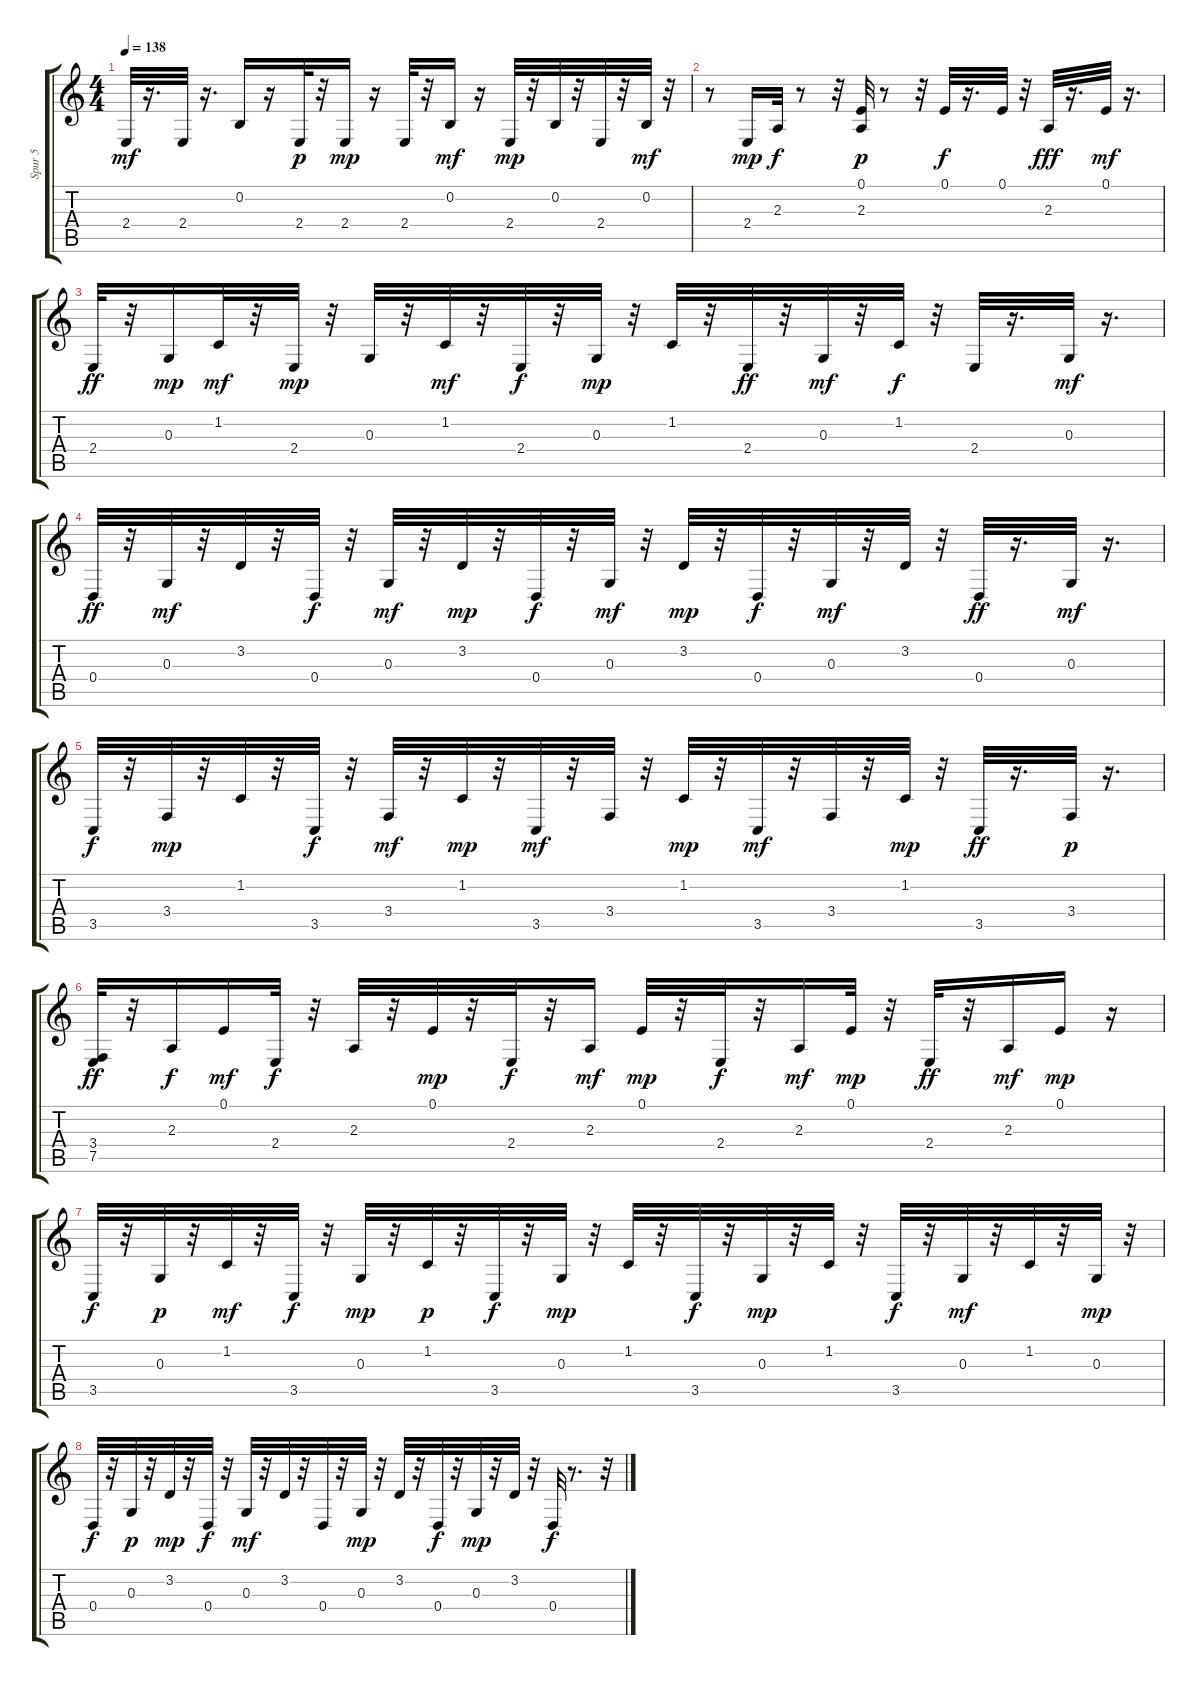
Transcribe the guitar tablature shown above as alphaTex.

\track ("Spur 5" "Spur 5") {instrument shamisen}
\staff {score tabs}
\tuning (E4 B3 G3 D3 A2 E2) {hide}
\ts (4 4)
\tempo 138
\clef g2
\ks c
2.4.32{dy mf} r.16{d} 2.4.32 r.16{d} 0.2.16 r.16 2.4.32{dy p} r.32 2.4.16{dy mp} r.16 2.4.32 r.32 0.2.16{dy mf} r.16 2.4.32{dy mp} r.32 0.2.32 r.32 2.4.32 r.32 0.2.32{dy mf} r.32 |
r.8 2.4.16{dy mp} 2.3.32{dy f} r.8 r.32 (0.1 2.3).32{dy p} r.8 r.32 0.1.32{dy f} r.16{d} 0.1.32 r.32 2.3.32{dy fff} r.16{d} 0.1.32{dy mf} r.16{d} |
2.4.32{dy ff} r.32 0.3.16{dy mp} 1.2.32{dy mf} r.32 2.4.32{dy mp} r.32 0.3.32 r.32 1.2.32{dy mf} r.32 2.4.32{dy f} r.32 0.3.32{dy mp} r.32 1.2.32 r.32 2.4.32{dy ff} r.32 0.3.32{dy mf} r.32 1.2.32{dy f} r.32 2.4.32 r.16{d} 0.3.32{dy mf} r.16{d} |
0.4.32{dy ff} r.32 0.3.32{dy mf} r.32 3.2.32 r.32 0.4.32{dy f} r.32 0.3.32{dy mf} r.32 3.2.32{dy mp} r.32 0.4.32{dy f} r.32 0.3.32{dy mf} r.32 3.2.32{dy mp} r.32 0.4.32{dy f} r.32 0.3.32{dy mf} r.32 3.2.32 r.32 0.4.32{dy ff} r.16{d} 0.3.32{dy mf} r.16{d} |
3.5.32{dy f} r.32 3.4.32{dy mp} r.32 1.2.32 r.32 3.5.32{dy f} r.32 3.4.32{dy mf} r.32 1.2.32{dy mp} r.32 3.5.32{dy mf} r.32 3.4.32 r.32 1.2.32{dy mp} r.32 3.5.32{dy mf} r.32 3.4.32 r.32 1.2.32{dy mp} r.32 3.5.32{dy ff} r.16{d} 3.4.32{dy p} r.16{d} |
(3.4 7.5).32{dy ff} r.32 2.3.16{dy f} 0.1.16{dy mf} 2.4.32{dy f} r.32 2.3.32 r.32 0.1.32{dy mp} r.32 2.4.32{dy f} r.32 2.3.16{dy mf} 0.1.32{dy mp} r.32 2.4.32{dy f} r.32 2.3.16{dy mf} 0.1.32{dy mp} r.32 2.4.32{dy ff} r.32 2.3.16{dy mf} 0.1.16{dy mp} r.16 |
3.5.32{dy f} r.32 0.3.32{dy p} r.32 1.2.32{dy mf} r.32 3.5.32{dy f} r.32 0.3.32{dy mp} r.32 1.2.32{dy p} r.32 3.5.32{dy f} r.32 0.3.32{dy mp} r.32 1.2.32 r.32 3.5.32{dy f} r.32 0.3.32{dy mp} r.32 1.2.32 r.32 3.5.32{dy f} r.32 0.3.32{dy mf} r.32 1.2.32 r.32 0.3.32{dy mp} r.32 |
0.4.32{dy f} r.32 0.3.32{dy p} r.32 3.2.32{dy mp} r.32 0.4.32{dy f} r.32 0.3.32{dy mf} r.32 3.2.32 r.32 0.4.32 r.32 0.3.32{dy mp} r.32 3.2.32 r.32 0.4.32{dy f} r.32 0.3.32{dy mp} r.32 3.2.32 r.32 0.4.32{dy f} r.8{d} r.32
